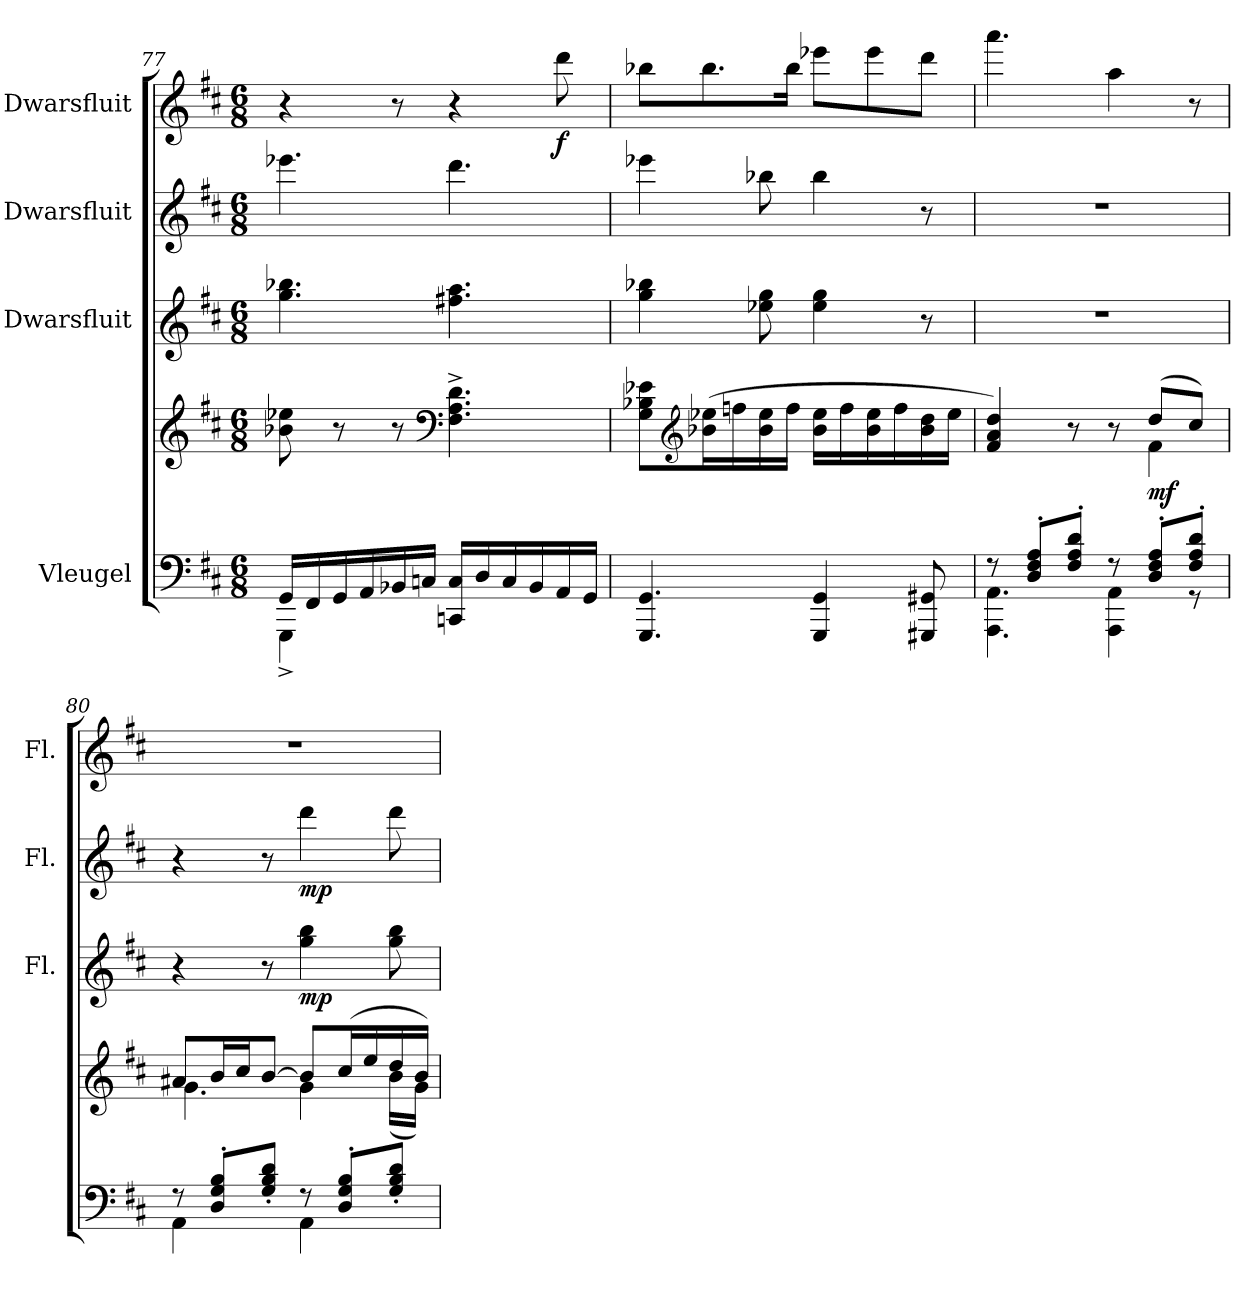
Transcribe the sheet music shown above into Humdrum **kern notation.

**kern	**kern	**dynam	**kern	**dynam	**kern	**dynam	**kern	**dynam
*part4	*part4	*part4	*part3	*part3	*part2	*part2	*part1	*part1
*staff5	*staff4	*staff4/5	*staff3	*staff3	*staff2	*staff2	*staff1	*staff1
*I"Vleugel	*	*	*I"Dwarsfluit	*	*I"Dwarsfluit	*	*I"Dwarsfluit	*
*	*	*	*I'Fl.	*	*I'Fl.	*	*I'Fl.	*
*clefF4	*clefG2	*	*clefG2	*	*clefG2	*	*clefG2	*
*k[f#c#]	*k[f#c#]	*	*k[f#c#]	*	*k[f#c#]	*	*k[f#c#]	*
*M6/8	*M6/8	*	*M6/8	*	*M6/8	*	*M6/8	*
=77	=77	=77	=77	=77	=77	=77	=77	=77
*^	*	*	*	*	*	*	*	*
16GG/LL	4GGG^\	8b-X\ 8ee-X\	.	4.gg\ 4.bb-X\	.	4.eee-X\	.	4r	.
16FF#/	.	.	.	.	.	.	.	.	.
16GG/	.	8r	.	.	.	.	.	.	.
16AA/	.	.	.	.	.	.	.	.	.
16BB-X/	2ryy	8r	.	.	.	.	.	8r	.
16Cn/JJ	.	.	.	.	.	.	.	.	.
*	*	*clefF4	*	*	*	*	*	*	*
16CCn/ 16C/LL	.	4.F#\^ 4.A\^ 4.d\^	.	4.ff#X\ 4.aa\	.	4.ddd\	.	4r	.
16D/	.	.	.	.	.	.	.	.	.
16C/	.	.	.	.	.	.	.	.	.
16BB-/	.	.	.	.	.	.	.	.	.
!	!	!	!	!	!	!	!	!	!LO:DY:b
16AA/	.	.	.	.	.	.	.	8ddd\	f
16GG/JJ	.	.	.	.	.	.	.	.	.
*v	*v	*	*	*	*	*	*	*	*
=78	=78	=78	=78	=78	=78	=78	=78	=78
4.GGG/ 4.GG/	8G\ 8B-X\ 8e-X\L	.	4gg\ 4bb-X\	.	4eee-X\	.	8bb-X\L	.
*	*clefG2	*	*	*	*	*	*	*
.	(16b-X\ 16ee-X\L	.	.	.	.	.	8.bb-\	.
.	16ffn\	.	.	.	.	.	.	.
.	16b-\ 16ee-\	.	8ee-X\ 8gg\	.	8bb-X\	.	.	.
.	16ff\JJ	.	.	.	.	.	16bb-\Jk	.
4GGG/ 4GG/	16b-\ 16ee-\LL	.	4ee-\ 4gg\	.	4bb-\	.	8eee-X\L	.
.	16ff\	.	.	.	.	.	.	.
.	16b-\ 16ee-\	.	.	.	.	.	8eee-\	.
.	16ff\	.	.	.	.	.	.	.
8GGG#X/ 8GG#X/	16b-\ 16dd\	.	8r	.	8r	.	8ddd\J	.
.	16ee-\JJ	.	.	.	.	.	.	.
!!LO:LB:g=z
=79	=79	=79	=79	=79	=79	=79	=79	=79
*	*	*	*	*	*	*	*MM108	*
*^	*^	*	*	*	*	*	*	*
8r	4.AAA\ 4.AA\	4f#/ 4a/ 4dd/)	2ryy	.	2.r	.	2.r	.	4.aaa\	.
8D/' 8F#/' 8A/'L	.	.	.	.	.	.	.	.	.	.
8F#/' 8A/' 8d/'J	.	8r	.	.	.	.	.	.	.	.
8r	4AAA\ 4AA\	8r	.	.	.	.	.	.	4aa\	.
!	!	!	!	!LO:DY:b	!	!	!	!	!	!
8D/' 8F#/' 8A/'L	.	(8dd/L	4f#\	mf	.	.	.	.	.	.
8F#/' 8A/' 8d/'J	8r	8cc#/J)	.	.	.	.	.	.	8r	.
=80	=80	=80	=80	=80	=80	=80	=80	=80	=80	=80
8r	4AA\	8a#X/L	4.g\	.	4r	.	4r	.	2.r	.
8D/' 8G/' 8B/'L	.	16b/L	.	.	.	.	.	.	.	.
.	.	16cc#/J	.	.	.	.	.	.	.	.
8G/' 8B/' 8d/'J	8ryy	[8b/J	.	.	8r	.	8r	.	.	.
!	!	!	!	!	!	!LO:DY:b	!	!LO:DY:b	!	!
8r	4AA\	8b/L]	4g\	.	4gg\ 4bb\	mp	4ddd\	mp	.	.
8D/' 8G/' 8B/'L	.	(16cc#/L	.	.	.	.	.	.	.	.
.	.	16ee/	.	.	.	.	.	.	.	.
8G/' 8B/' 8d/'J	8ryy	16dd/	(16b\LL	.	8gg\ 8bb\	.	8ddd\	.	.	.
.	.	16b/JJ)	16g\JJ)	.	.	.	.	.	.	.
*v	*v	*	*	*	*	*	*	*	*	*
*	*v	*v	*	*	*	*	*	*	*
=	=	=	=	=	=	=	=	=
*-	*-	*-	*-	*-	*-	*-	*-	*-
